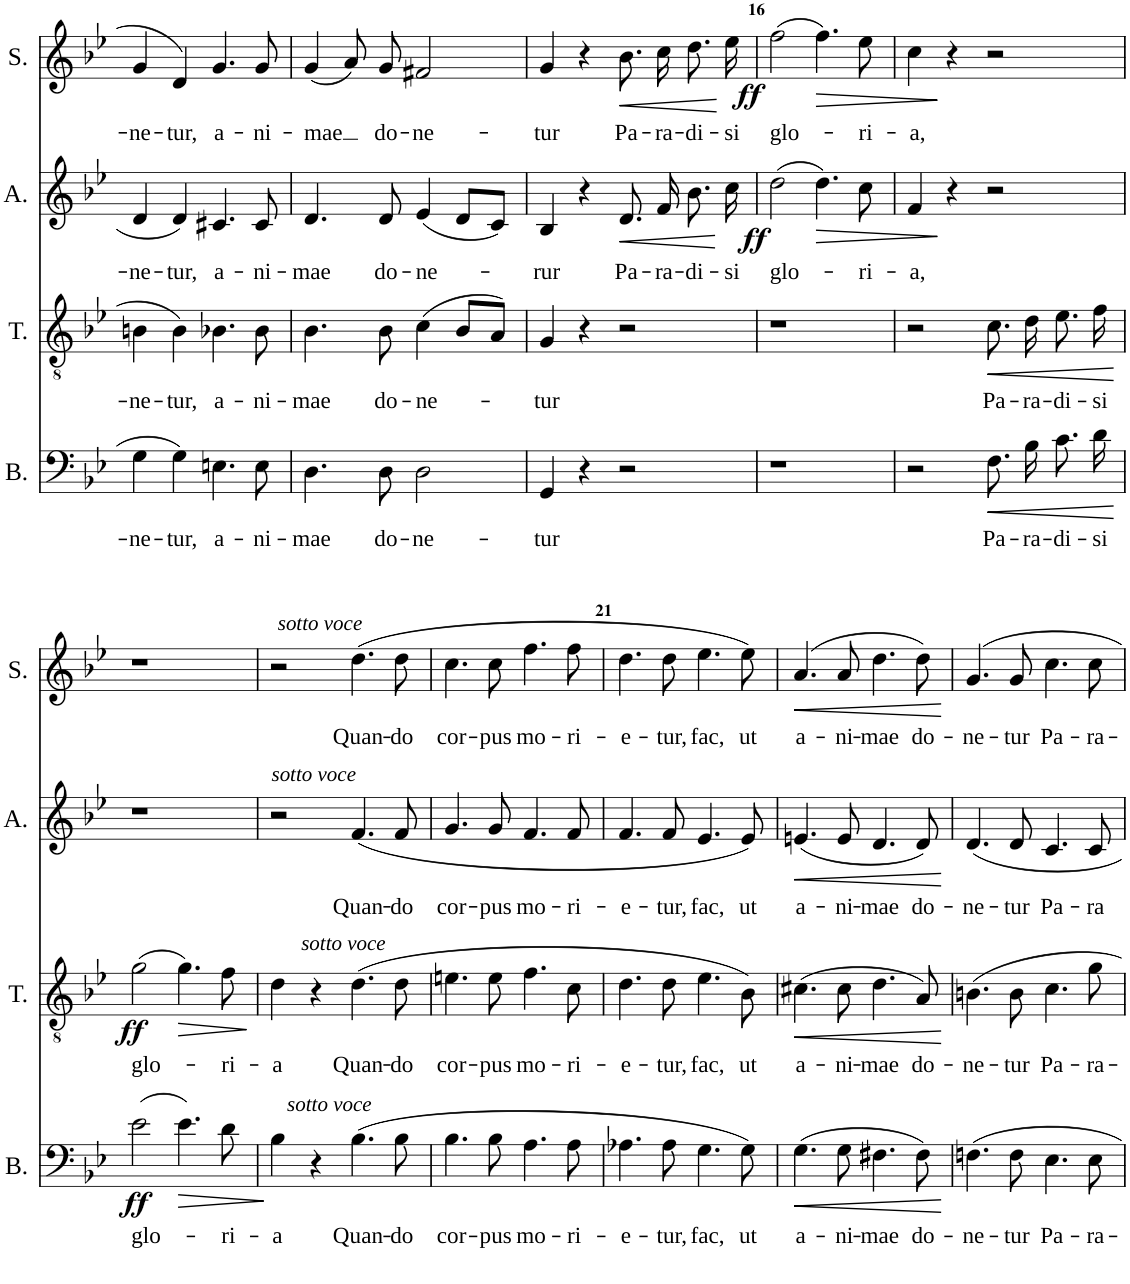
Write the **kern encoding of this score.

**kern	**text	**dynam	**kern	**text	**dynam	**kern	**text	**dynam	**kern	**text	**dynam
*part4	*part4	*part4	*part3	*part3	*part3	*part2	*part2	*part2	*part1	*part1	*part1
*staff4	*staff4	*staff4	*staff3	*staff3	*staff3	*staff2	*staff2	*staff2	*staff1	*staff1	*staff1
*I"Bass	*	*	*I"Tenor	*	*	*I"Alto	*	*	*I"Soprano	*	*
*I'B.	*	*	*I'T.	*	*	*I'A.	*	*	*I'S.	*	*
!!LO:PB:g=z
*clefF4	*	*	*clefGv2	*	*	*clefG2	*	*	*clefG2	*	*
*k[b-e-]	*	*	*k[b-e-]	*	*	*k[b-e-]	*	*	*k[b-e-]	*	*
*M4/4	*	*	*M4/4	*	*	*M4/4	*	*	*M4/4	*	*
*met(c)	*	*	*met(c)	*	*	*met(c)	*	*	*met(c)	*	*
=13	=13	=13	=13	=13	=13	=13	=13	=13	=13	=13	=13
!	!LO:LY:b	!	!	!LO:LY:b	!	!	!LO:LY:b	!	!	!LO:LY:b	!
4G\	-ne-	.	4Bn\	-ne-	.	4d/	-ne-	.	4g/	-ne-	.
!	!LO:LY:b	!	!	!LO:LY:b	!	!	!LO:LY:b	!	!	!LO:LY:b	!
4G\	-tur,	.	4B\	-tur,	.	4d/	-tur,	.	4d/	-tur,	.
!	!LO:LY:b	!	!	!LO:LY:b	!	!	!LO:LY:b	!	!	!LO:LY:b	!
4.En\	a-	.	4.B-X\	a-	.	4.c#X/	a-	.	4.g/	a-	.
!	!LO:LY:b	!	!	!LO:LY:b	!	!	!LO:LY:b	!	!	!LO:LY:b	!
8E\	-ni-	.	8B-\	-ni-	.	8c#/	-ni-	.	8g/	-ni-	.
=14	=14	=14	=14	=14	=14	=14	=14	=14	=14	=14	=14
!	!LO:LY:b	!	!	!LO:LY:b	!	!	!LO:LY:b	!	!	!LO:LY:b	!
4.D\	-mae	.	4.B-\	-mae	.	4.d/	-mae	.	(4g/	-mae	.
.	.	.	.	.	.	.	.	.	8a/L)	.	.
!	!LO:LY:b	!	!	!LO:LY:b	!	!	!LO:LY:b	!	!	!LO:LY:b	!
8D\	do-	.	8B-\	do-	.	8d/	do-	.	8g/J	do-	.
!	!LO:LY:b	!	!	!LO:LY:b	!	!	!LO:LY:b	!	!	!LO:LY:b	!
2D\	-ne-	.	(4c\	-ne-	.	(4e-/	-ne-	.	2f#X/	-ne-	.
.	.	.	8B-/L	.	.	8d/L	.	.	.	.	.
.	.	.	8A/J)	.	.	8c/J)	.	.	.	.	.
=15	=15	=15	=15	=15	=15	=15	=15	=15	=15	=15	=15
!	!LO:LY:b	!	!	!LO:LY:b	!	!	!LO:LY:b	!	!	!LO:LY:b	!
4GG/	-tur	.	4G/	-tur	.	4B-/	-rur	.	4g/	-tur	.
4r	.	.	4r	.	.	4r	.	.	4r	.	.
!	!	!	!	!	!	!	!LO:LY:b	!LO:HP:b	!	!LO:LY:b	!LO:HP:b
2r	.	.	2r	.	.	8.d/	Pa-	<	8.b-\L	Pa-	<
!	!	!	!	!	!	!	!LO:LY:b	!	!	!LO:LY:b	!
.	.	.	.	.	.	16f/	-ra-	.	16cc\Jk	-ra-	.
!	!	!	!	!	!	!	!LO:LY:b	!	!	!LO:LY:b	!
.	.	.	.	.	.	8.b-\	-di-	.	8.dd\L	-di-	.
!	!	!	!	!	!	!	!LO:LY:b	!	!	!LO:LY:b	!
.	.	.	.	.	.	16cc\	-si	[	16ee-\Jk	-si	[
=16	=16	=16	=16	=16	=16	=16	=16	=16	=16	=16	=16
!	!	!	!	!	!	!	!LO:LY:b	!LO:DY:b	!	!LO:LY:b	!LO:DY:b
1r	.	.	1r	.	.	(2dd\	glo-	ff	(2ff\	glo-	ff
!	!	!	!	!	!	!	!	!LO:HP:b	!	!	!LO:HP:b
.	.	.	.	.	.	4.dd\)	.	>	4.ff\)	.	>
!	!	!	!	!	!	!	!LO:LY:b	!	!	!LO:LY:b	!
.	.	.	.	.	.	8cc\	-ri-	.	8ee-\	-ri-	.
=17	=17	=17	=17	=17	=17	=17	=17	=17	=17	=17	=17
!	!	!	!	!	!	!	!LO:LY:b	!	!	!LO:LY:b	!
2r	.	.	2r	.	.	4f/	-a,	.	4cc\	-a,	.
.	.	.	.	.	.	4r	.	]	4r	.	]
!	!LO:LY:b	!LO:HP:b	!	!LO:LY:b	!LO:HP:b	!	!	!	!	!	!
8.F\L	Pa-	<	8.c\	Pa-	<	2r	.	.	2r	.	.
!	!LO:LY:b	!	!	!LO:LY:b	!	!	!	!	!	!	!
16B-\Jk	-ra-	.	16d\	-ra-	.	.	.	.	.	.	.
!	!LO:LY:b	!	!	!LO:LY:b	!	!	!	!	!	!	!
8.c\L	-di-	.	8.e-\	-di-	.	.	.	.	.	.	.
!	!LO:LY:b	!	!	!LO:LY:b	!	!	!	!	!	!	!
16d\Jk	-si	.	16f\	-si	.	.	.	.	.	.	.
.	.	[	.	.	[	.	.	.	.	.	.
!!LO:LB:g=z
=18	=18	=18	=18	=18	=18	=18	=18	=18	=18	=18	=18
!	!LO:LY:b	!LO:DY:b	!	!LO:LY:b	!LO:DY:b	!	!	!	!	!	!
(2e-\	glo-	ff	(2g\	glo-	ff	1r	.	.	1r	.	.
!	!	!LO:HP:b	!	!	!LO:HP:b	!	!	!	!	!	!
4.e-\)	.	>	4.g\)	.	>	.	.	.	.	.	.
!	!LO:LY:b	!	!	!LO:LY:b	!	!	!	!	!	!	!
8d\	-ri-	.	8f\	-ri-	.	.	.	.	.	.	.
.	.	]	.	.	]	.	.	.	.	.	.
=19	=19	=19	=19	=19	=19	=19	=19	=19	=19	=19	=19
!	!LO:LY:b	!	!	!LO:LY:b	!	!	!	!	!	!	!
4B-\	-a	.	4d\	-a	.	2r	.	.	2r	.	.
4r	.	.	4r	.	.	.	.	.	.	.	.
!	!	!	!	!	!	!	!	!	!LO:TX:a:i:t=sotto voce	!	!
!	!	!	!	!	!	!LO:TX:a:i:t=sotto voce	!	!	!	!	!
!	!	!	!LO:TX:a:i:t=sotto voce	!	!	!	!	!	!	!	!
!LO:TX:a:i:t=sotto voce	!	!	!	!	!	!	!	!	!	!	!
!	!LO:LY:b	!	!	!LO:LY:b	!	!	!LO:LY:b	!	!	!LO:LY:b	!
(4.B-\	Quan-	.	(4.d\	Quan-	.	(4.f/	Quan-	.	(4.dd\	Quan-	.
!	!LO:LY:b	!	!	!LO:LY:b	!	!	!LO:LY:b	!	!	!LO:LY:b	!
8B-\	-do	.	8d\	-do	.	8f/	-do	.	8dd\	-do	.
=20	=20	=20	=20	=20	=20	=20	=20	=20	=20	=20	=20
!	!LO:LY:b	!	!	!LO:LY:b	!	!	!LO:LY:b	!	!	!LO:LY:b	!
4.B-\	cor-	.	4.en\	cor-	.	4.g/	cor-	.	4.cc\	cor-	.
!	!LO:LY:b	!	!	!LO:LY:b	!	!	!LO:LY:b	!	!	!LO:LY:b	!
8B-\	-pus	.	8e\	-pus	.	8g/	-pus	.	8cc\	-pus	.
!	!LO:LY:b	!	!	!LO:LY:b	!	!	!LO:LY:b	!	!	!LO:LY:b	!
4.A\	mo-	.	4.f\	mo-	.	4.f/	mo-	.	4.ff\	mo-	.
!	!LO:LY:b	!	!	!LO:LY:b	!	!	!LO:LY:b	!	!	!LO:LY:b	!
8A\	-ri-	.	8c\	-ri-	.	8f/	-ri-	.	8ff\	-ri-	.
=21	=21	=21	=21	=21	=21	=21	=21	=21	=21	=21	=21
!	!LO:LY:b	!	!	!LO:LY:b	!	!	!LO:LY:b	!	!	!LO:LY:b	!
4.A-X\	-e-	.	4.d\	-e-	.	4.f/	-e-	.	4.dd\	-e-	.
!	!LO:LY:b	!	!	!LO:LY:b	!	!	!LO:LY:b	!	!	!LO:LY:b	!
8A-\	-tur,	.	8d\	-tur,	.	8f/	-tur,	.	8dd\	-tur,	.
!	!LO:LY:b	!	!	!LO:LY:b	!	!	!LO:LY:b	!	!	!LO:LY:b	!
4.G\	fac,	.	4.e-\	fac,	.	4.e-/	fac,	.	4.ee-\	fac,	.
!	!LO:LY:b	!	!	!LO:LY:b	!	!	!LO:LY:b	!	!	!LO:LY:b	!
8G\)	ut	.	8B-\)	ut	.	8e-/)	ut	.	8ee-\)	ut	.
=22	=22	=22	=22	=22	=22	=22	=22	=22	=22	=22	=22
!	!LO:LY:b	!LO:HP:b	!	!LO:LY:b	!LO:HP:b	!	!LO:LY:b	!LO:HP:b	!	!LO:LY:b	!LO:HP:b
(4.G\	a-	<	(4.c#X\	a-	<	(4.en/	a-	<	(4.a/	a-	<
!	!LO:LY:b	!	!	!LO:LY:b	!	!	!LO:LY:b	!	!	!LO:LY:b	!
8G\	-ni-	.	8c#\	-ni-	.	8e/	-ni-	.	8a/	-ni-	.
!	!LO:LY:b	!	!	!LO:LY:b	!	!	!LO:LY:b	!	!	!LO:LY:b	!
4.F#X\	-mae	.	4.d\	-mae	.	4.d/	-mae	.	4.dd\	-mae	.
!	!LO:LY:b	!	!	!LO:LY:b	!	!	!LO:LY:b	!	!	!LO:LY:b	!
8F#\)	do-	.	8A/)	do-	.	8d/)	do-	.	8dd\)	do-	.
.	.	[	.	.	[	.	.	[	.	.	[
=23	=23	=23	=23	=23	=23	=23	=23	=23	=23	=23	=23
!	!LO:LY:b	!	!	!LO:LY:b	!	!	!LO:LY:b	!	!	!LO:LY:b	!
4.Fn\	-ne-	.	4.Bn\	-ne-	.	4.d/	-ne-	.	4.g/	-ne-	.
!	!LO:LY:b	!	!	!LO:LY:b	!	!	!LO:LY:b	!	!	!LO:LY:b	!
8F\	-tur	.	8B\	-tur	.	8d/	-tur	.	8g/	-tur	.
!	!LO:LY:b	!	!	!LO:LY:b	!	!	!LO:LY:b	!	!	!LO:LY:b	!
4.E-\	Pa-	.	4.c\	Pa-	.	4.c/	Pa-	.	4.cc\	Pa-	.
!	!LO:LY:b	!	!	!LO:LY:b	!	!	!LO:LY:b	!	!	!LO:LY:b	!
8E-\	-ra-	.	8g\	-ra-	.	8c/	-ra	.	8cc\	-ra-	.
=	=	=	=	=	=	=	=	=	=	=	=
*-	*-	*-	*-	*-	*-	*-	*-	*-	*-	*-	*-
